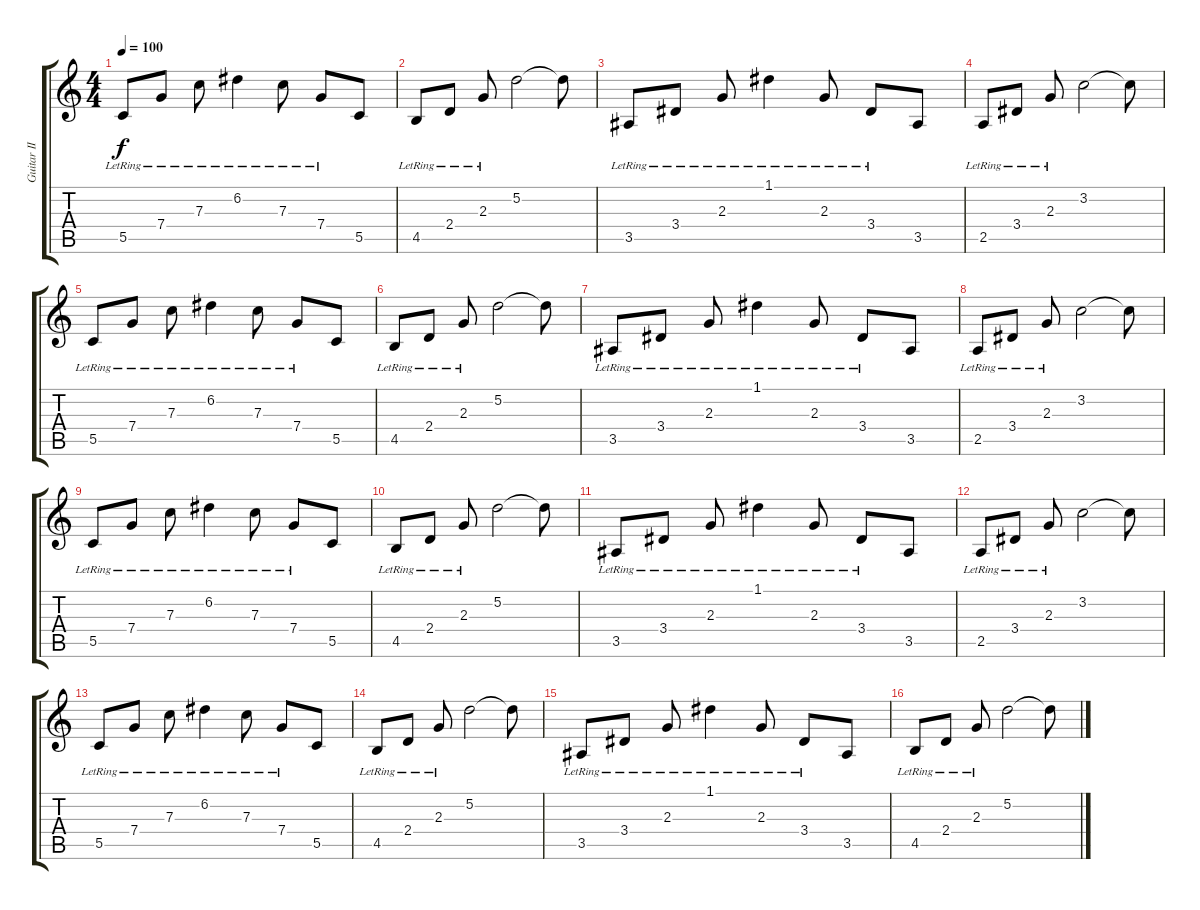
\track ("Guitar II" "Guitar II") {instrument distortionguitar}
\staff {score tabs}
\tuning (D4 A3 F3 C3 G2 D2) {hide}
\ts (4 4)
\tempo 100
\clef g2
\ks c
5.5{lr}.8{dy f volume 12 instrument electricguitarclean} 7.4{lr}.8 7.3{lr}.8 6.2{lr}.4 7.3{lr}.8 7.4{lr}.8 5.5.8 |
4.5{lr}.8 2.4{lr}.8 2.3{lr}.8 5.2.2 5.2{t}.8 |
3.5{lr}.8{volume 12 instrument electricguitarclean} 3.4{lr}.8 2.3{lr}.8 1.1{lr}.4 2.3{lr}.8 3.4{lr}.8 3.5.8 |
2.5{lr}.8 3.4{lr}.8 2.3{lr}.8 3.2.2 3.2{t}.8 |
5.5{lr}.8{volume 12 instrument electricguitarclean} 7.4{lr}.8 7.3{lr}.8 6.2{lr}.4 7.3{lr}.8 7.4{lr}.8 5.5.8 |
4.5{lr}.8 2.4{lr}.8 2.3{lr}.8 5.2.2 5.2{t}.8 |
3.5{lr}.8{volume 12 instrument electricguitarclean} 3.4{lr}.8 2.3{lr}.8 1.1{lr}.4 2.3{lr}.8 3.4{lr}.8 3.5.8 |
2.5{lr}.8 3.4{lr}.8 2.3{lr}.8 3.2.2 3.2{t}.8 |
5.5{lr}.8{volume 8 instrument electricguitarclean} 7.4{lr}.8 7.3{lr}.8 6.2{lr}.4 7.3{lr}.8 7.4{lr}.8 5.5.8 |
4.5{lr}.8 2.4{lr}.8 2.3{lr}.8 5.2.2 5.2{t}.8 |
3.5{lr}.8{volume 8 instrument electricguitarclean} 3.4{lr}.8 2.3{lr}.8 1.1{lr}.4 2.3{lr}.8 3.4{lr}.8 3.5.8 |
2.5{lr}.8 3.4{lr}.8 2.3{lr}.8 3.2.2 3.2{t}.8 |
5.5{lr}.8{volume 8 instrument electricguitarclean} 7.4{lr}.8 7.3{lr}.8 6.2{lr}.4 7.3{lr}.8 7.4{lr}.8 5.5.8 |
4.5{lr}.8 2.4{lr}.8 2.3{lr}.8 5.2.2 5.2{t}.8 |
3.5{lr}.8{volume 8 instrument electricguitarclean} 3.4{lr}.8 2.3{lr}.8 1.1{lr}.4 2.3{lr}.8 3.4{lr}.8 3.5.8 |
4.5{lr}.8 2.4{lr}.8 2.3{lr}.8 5.2.2 5.2{t}.8
